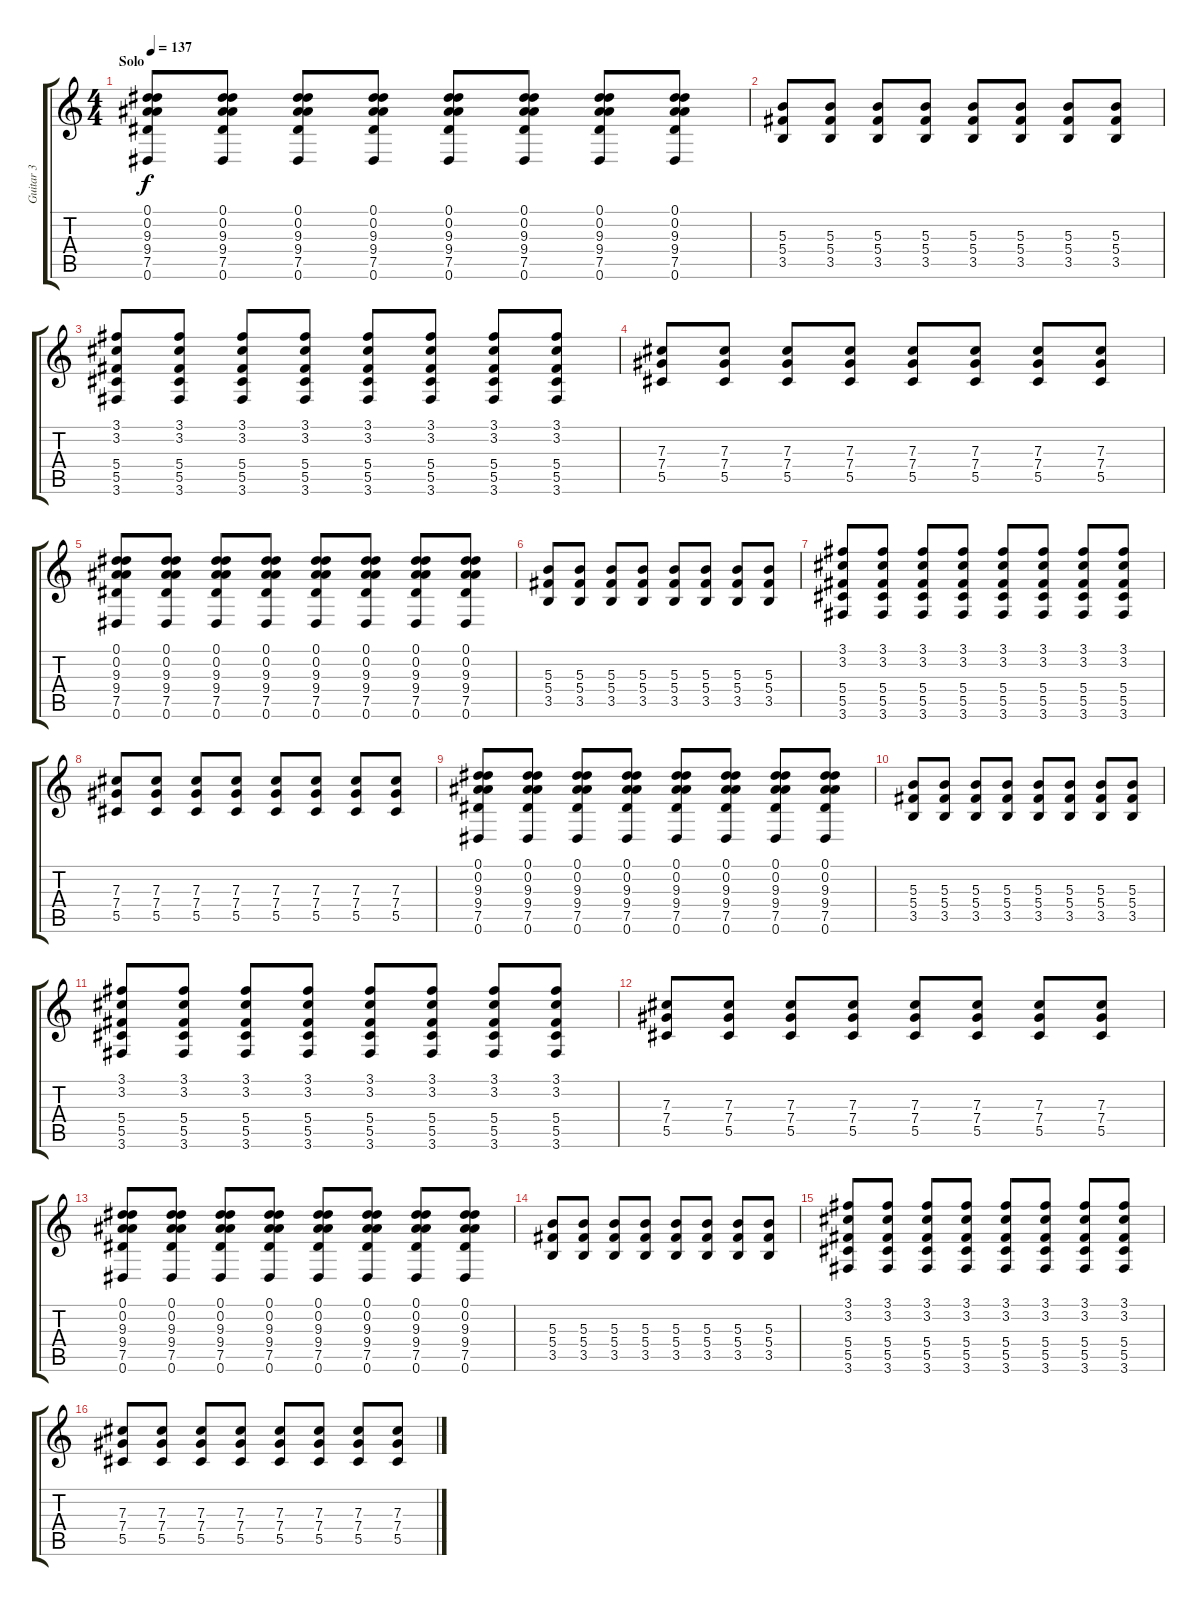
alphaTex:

\track ("Guitar 3" "Guitar 3") {instrument distortionguitar}
\staff {score tabs}
\tuning (Eb4 Bb3 Gb3 Db3 Ab2 Eb2) {hide}
\ts (4 4)
\section ("" "Solo")
\tempo 137
\clef g2
\ks c
(0.1 0.2 9.3 9.4 7.5 0.6).8{dy f} (0.1 0.2 9.3 9.4 7.5 0.6).8 (0.1 0.2 9.3 9.4 7.5 0.6).8 (0.1 0.2 9.3 9.4 7.5 0.6).8 (0.1 0.2 9.3 9.4 7.5 0.6).8 (0.1 0.2 9.3 9.4 7.5 0.6).8 (0.1 0.2 9.3 9.4 7.5 0.6).8 (0.1 0.2 9.3 9.4 7.5 0.6).8 |
(5.3 5.4 3.5).8 (5.3 5.4 3.5).8 (5.3 5.4 3.5).8 (5.3 5.4 3.5).8 (5.3 5.4 3.5).8 (5.3 5.4 3.5).8 (5.3 5.4 3.5).8 (5.3 5.4 3.5).8 |
(3.1 3.2 5.4 5.5 3.6).8 (3.1 3.2 5.4 5.5 3.6).8 (3.1 3.2 5.4 5.5 3.6).8 (3.1 3.2 5.4 5.5 3.6).8 (3.1 3.2 5.4 5.5 3.6).8 (3.1 3.2 5.4 5.5 3.6).8 (3.1 3.2 5.4 5.5 3.6).8 (3.1 3.2 5.4 5.5 3.6).8 |
(7.3 7.4 5.5).8 (7.3 7.4 5.5).8 (7.3 7.4 5.5).8 (7.3 7.4 5.5).8 (7.3 7.4 5.5).8 (7.3 7.4 5.5).8 (7.3 7.4 5.5).8 (7.3 7.4 5.5).8 |
(0.1 0.2 9.3 9.4 7.5 0.6).8 (0.1 0.2 9.3 9.4 7.5 0.6).8 (0.1 0.2 9.3 9.4 7.5 0.6).8 (0.1 0.2 9.3 9.4 7.5 0.6).8 (0.1 0.2 9.3 9.4 7.5 0.6).8 (0.1 0.2 9.3 9.4 7.5 0.6).8 (0.1 0.2 9.3 9.4 7.5 0.6).8 (0.1 0.2 9.3 9.4 7.5 0.6).8 |
(5.3 5.4 3.5).8 (5.3 5.4 3.5).8 (5.3 5.4 3.5).8 (5.3 5.4 3.5).8 (5.3 5.4 3.5).8 (5.3 5.4 3.5).8 (5.3 5.4 3.5).8 (5.3 5.4 3.5).8 |
(3.1 3.2 5.4 5.5 3.6).8 (3.1 3.2 5.4 5.5 3.6).8 (3.1 3.2 5.4 5.5 3.6).8 (3.1 3.2 5.4 5.5 3.6).8 (3.1 3.2 5.4 5.5 3.6).8 (3.1 3.2 5.4 5.5 3.6).8 (3.1 3.2 5.4 5.5 3.6).8 (3.1 3.2 5.4 5.5 3.6).8 |
(7.3 7.4 5.5).8 (7.3 7.4 5.5).8 (7.3 7.4 5.5).8 (7.3 7.4 5.5).8 (7.3 7.4 5.5).8 (7.3 7.4 5.5).8 (7.3 7.4 5.5).8 (7.3 7.4 5.5).8 |
(0.1 0.2 9.3 9.4 7.5 0.6).8 (0.1 0.2 9.3 9.4 7.5 0.6).8 (0.1 0.2 9.3 9.4 7.5 0.6).8 (0.1 0.2 9.3 9.4 7.5 0.6).8 (0.1 0.2 9.3 9.4 7.5 0.6).8 (0.1 0.2 9.3 9.4 7.5 0.6).8 (0.1 0.2 9.3 9.4 7.5 0.6).8 (0.1 0.2 9.3 9.4 7.5 0.6).8 |
(5.3 5.4 3.5).8 (5.3 5.4 3.5).8 (5.3 5.4 3.5).8 (5.3 5.4 3.5).8 (5.3 5.4 3.5).8 (5.3 5.4 3.5).8 (5.3 5.4 3.5).8 (5.3 5.4 3.5).8 |
(3.1 3.2 5.4 5.5 3.6).8 (3.1 3.2 5.4 5.5 3.6).8 (3.1 3.2 5.4 5.5 3.6).8 (3.1 3.2 5.4 5.5 3.6).8 (3.1 3.2 5.4 5.5 3.6).8 (3.1 3.2 5.4 5.5 3.6).8 (3.1 3.2 5.4 5.5 3.6).8 (3.1 3.2 5.4 5.5 3.6).8 |
(7.3 7.4 5.5).8 (7.3 7.4 5.5).8 (7.3 7.4 5.5).8 (7.3 7.4 5.5).8 (7.3 7.4 5.5).8 (7.3 7.4 5.5).8 (7.3 7.4 5.5).8 (7.3 7.4 5.5).8 |
(0.1 0.2 9.3 9.4 7.5 0.6).8 (0.1 0.2 9.3 9.4 7.5 0.6).8 (0.1 0.2 9.3 9.4 7.5 0.6).8 (0.1 0.2 9.3 9.4 7.5 0.6).8 (0.1 0.2 9.3 9.4 7.5 0.6).8 (0.1 0.2 9.3 9.4 7.5 0.6).8 (0.1 0.2 9.3 9.4 7.5 0.6).8 (0.1 0.2 9.3 9.4 7.5 0.6).8 |
(5.3 5.4 3.5).8 (5.3 5.4 3.5).8 (5.3 5.4 3.5).8 (5.3 5.4 3.5).8 (5.3 5.4 3.5).8 (5.3 5.4 3.5).8 (5.3 5.4 3.5).8 (5.3 5.4 3.5).8 |
(3.1 3.2 5.4 5.5 3.6).8 (3.1 3.2 5.4 5.5 3.6).8 (3.1 3.2 5.4 5.5 3.6).8 (3.1 3.2 5.4 5.5 3.6).8 (3.1 3.2 5.4 5.5 3.6).8 (3.1 3.2 5.4 5.5 3.6).8 (3.1 3.2 5.4 5.5 3.6).8 (3.1 3.2 5.4 5.5 3.6).8 |
(7.3 7.4 5.5).8 (7.3 7.4 5.5).8 (7.3 7.4 5.5).8 (7.3 7.4 5.5).8 (7.3 7.4 5.5).8 (7.3 7.4 5.5).8 (7.3 7.4 5.5).8 (7.3 7.4 5.5).8
